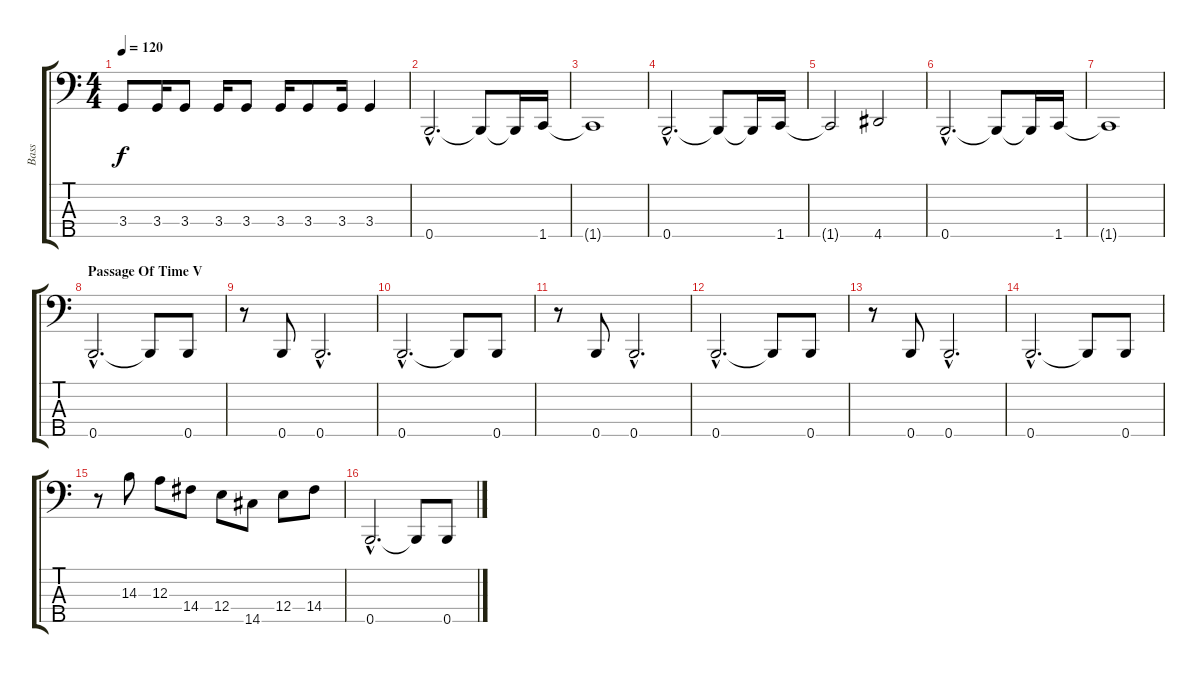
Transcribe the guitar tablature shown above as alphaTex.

\track ("Bass" "Bass") {instrument electricbasspick}
\staff {score tabs}
\tuning (G2 D2 A1 E1 B0) {hide}
\ts (4 4)
\tempo 120
\clef f4
\ks c
3.4.8{dy f} 3.4.16 3.4.8 3.4.16 3.4.8 3.4.16 3.4.8 3.4.16 3.4.4 |
\section ("" "")
0.5{hac}.2{d} 0.5{t}.8 0.5{t}.16 1.5.16 |
1.5{t}.1 |
0.5{hac}.2{d} 0.5{t}.8 0.5{t}.16 1.5.16 |
1.5{t}.2 4.5.2 |
0.5{hac}.2{d} 0.5{t}.8 0.5{t}.16 1.5.16 |
1.5{t}.1 |
\section ("" "Passage Of Time V")
0.5{hac}.2{d} 0.5{t}.8 0.5.8 |
r.8 0.5.8 0.5{hac}.2{d} |
0.5{hac}.2{d} 0.5{t}.8 0.5.8 |
r.8 0.5.8 0.5{hac}.2{d} |
0.5{hac}.2{d} 0.5{t}.8 0.5.8 |
r.8 0.5.8 0.5{hac}.2{d} |
0.5{hac}.2{d} 0.5{t}.8 0.5.8 |
r.8 14.3.8 12.3.8 14.4.8 12.4.8 14.5.8 12.4.8 14.4.8 |
\section ("" "")
0.5{hac}.2{d} 0.5{t}.8 0.5.8
